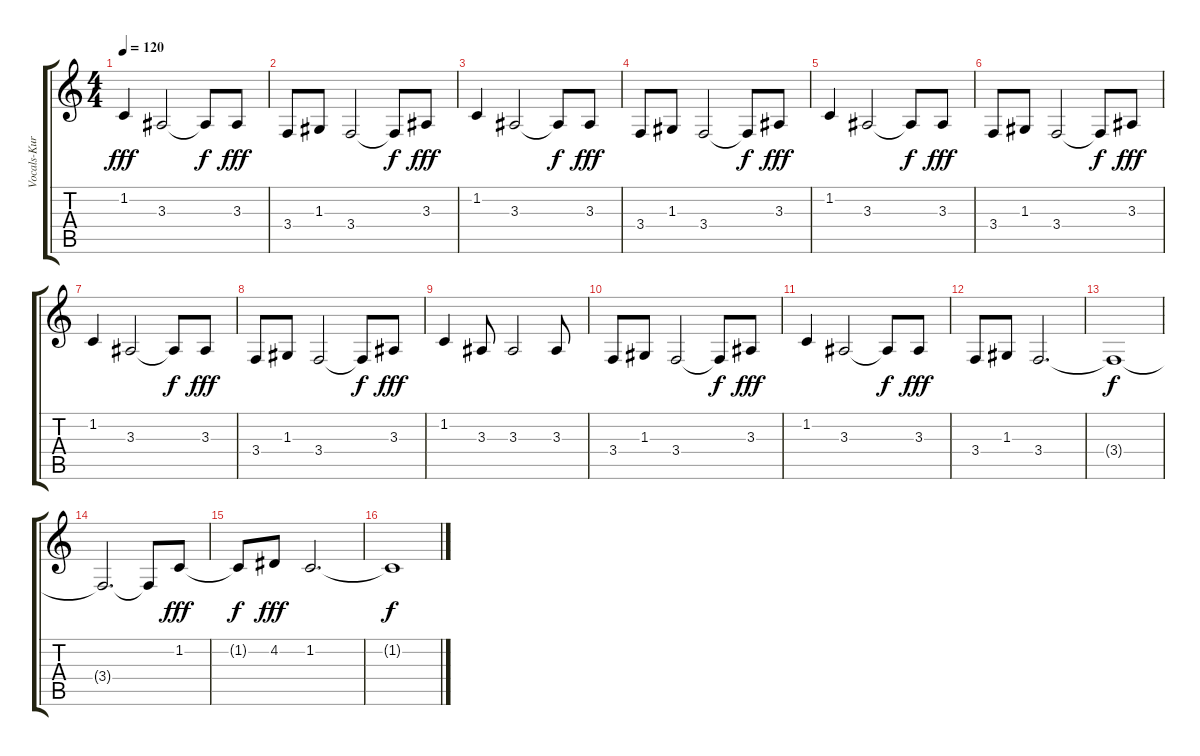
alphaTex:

\track ("Vocals-Kurt Cobain" "Vocals-Kur") {instrument trumpet}
\staff {score tabs}
\tuning (E4 B3 G3 D3 A2 E2) {hide}
\ts (4 4)
\tempo 120
\clef g2
\ks c
1.2.4{dy fff} 3.3.2 3.3{t}.8{dy f} 3.3.8{dy fff} |
3.4.8 1.3.8 3.4.2 3.4{t}.8{dy f} 3.3.8{dy fff} |
1.2.4 3.3.2 3.3{t}.8{dy f} 3.3.8{dy fff} |
3.4.8 1.3.8 3.4.2 3.4{t}.8{dy f} 3.3.8{dy fff} |
1.2.4 3.3.2 3.3{t}.8{dy f} 3.3.8{dy fff} |
3.4.8 1.3.8 3.4.2 3.4{t}.8{dy f} 3.3.8{dy fff} |
1.2.4 3.3.2 3.3{t}.8{dy f} 3.3.8{dy fff} |
3.4.8 1.3.8 3.4.2 3.4{t}.8{dy f} 3.3.8{dy fff} |
1.2.4 3.3.8 3.3.2 3.3.8 |
3.4.8 1.3.8 3.4.2 3.4{t}.8{dy f} 3.3.8{dy fff} |
1.2.4 3.3.2 3.3{t}.8{dy f} 3.3.8{dy fff} |
3.4.8 1.3.8 3.4.2{d} |
3.4{t}.1{dy f} |
3.4{t}.2{d} 3.4{t}.8 1.2.8{dy fff} |
1.2{t}.8{dy f} 4.2.8{dy fff} 1.2.2{d} |
1.2{t}.1{dy f}
